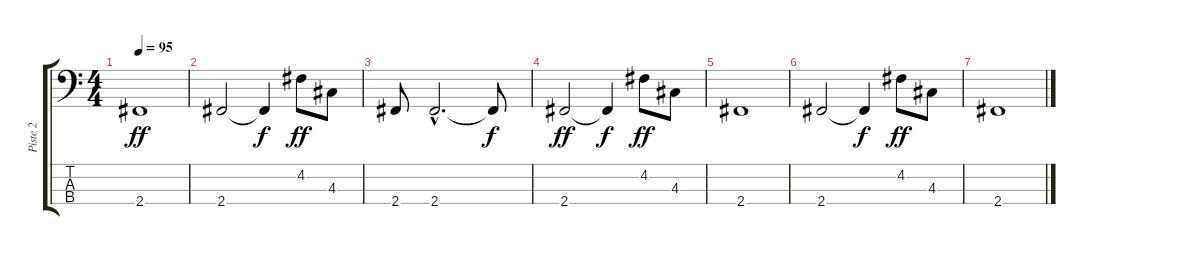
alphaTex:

\track ("Piste 2" "Piste 2") {instrument electricbassfinger}
\staff {score tabs}
\tuning (G2 D2 A1 E1) {hide}
\ts (4 4)
\tempo 95
\clef f4
\ks c
2.4.1{dy ff} |
2.4.2 2.4{t}.4{dy f} 4.2.8{dy ff} 4.3.8 |
2.4.8 2.4{hac}.2{d} 2.4{t}.8{dy f} |
2.4.2{dy ff} 2.4{t}.4{dy f} 4.2.8{dy ff} 4.3.8 |
2.4.1 |
2.4.2 2.4{t}.4{dy f} 4.2.8{dy ff} 4.3.8 |
2.4.1
